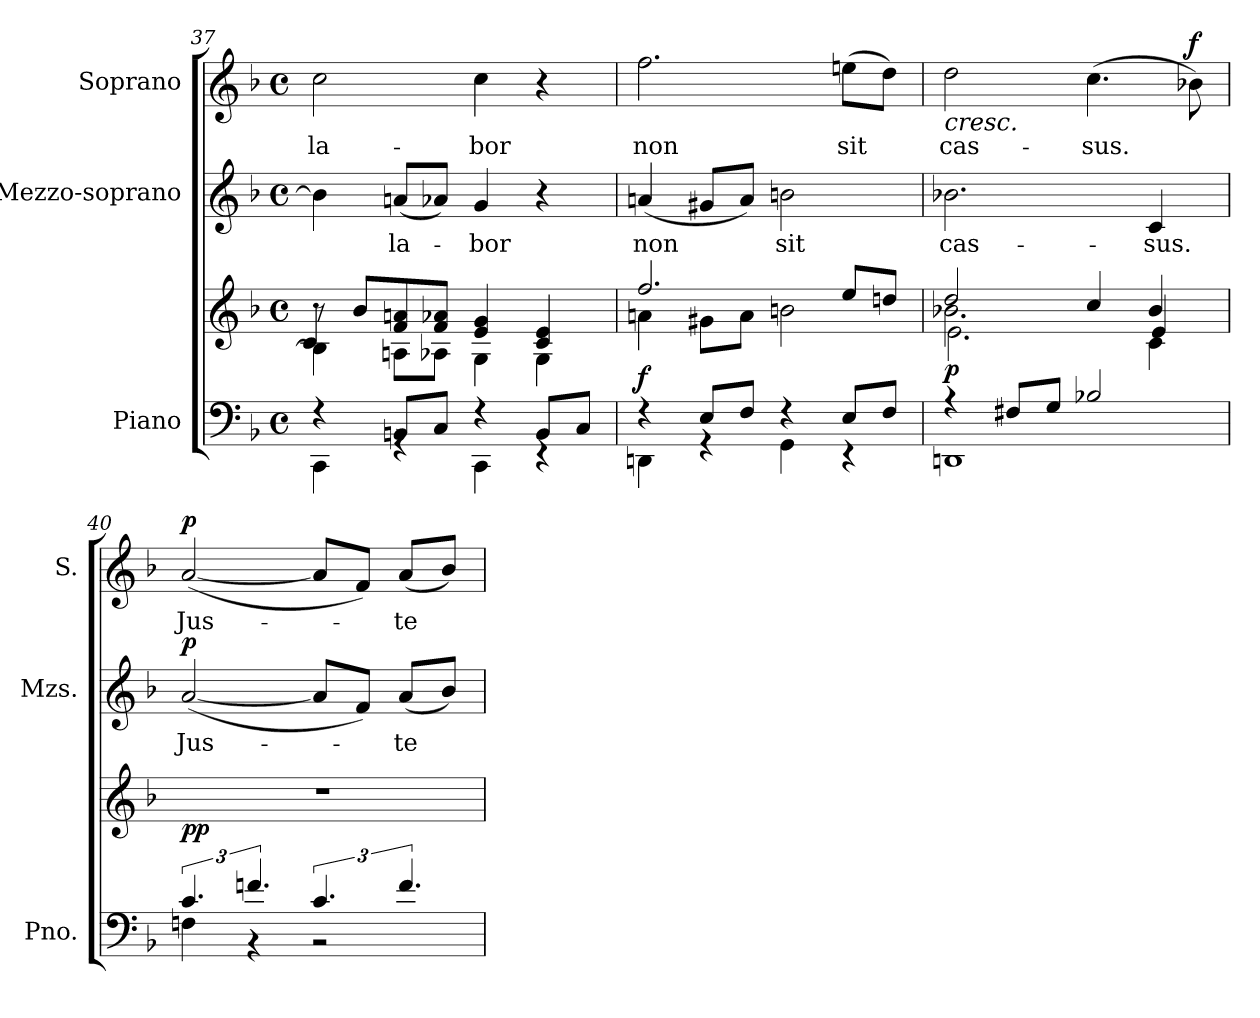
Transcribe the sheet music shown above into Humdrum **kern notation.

**kern	**kern	**dynam	**kern	**text	**dynam	**kern	**text	**dynam
*part3	*part3	*part3	*part2	*part2	*part2	*part1	*part1	*part1
*staff4	*staff3	*staff3/4	*staff2	*staff2	*staff2	*staff1	*staff1	*staff1
*I"Piano	*	*	*I"Mezzo-soprano	*	*	*I"Soprano	*	*
*I'Pno.	*	*	*I'Mzs.	*	*	*I'S.	*	*
!!LO:LB:g=z
*clefF4	*clefG2	*	*clefG2	*	*	*clefG2	*	*
*k[b-]	*k[b-]	*	*k[b-]	*	*	*k[b-]	*	*
*M4/4	*M4/4	*	*M4/4	*	*	*M4/4	*	*
*met(c)	*met(c)	*	*met(c)	*	*	*met(c)	*	*
=37	=37	=37	=37	=37	=37	=37	=37	=37
*^	*^	*	*	*	*	*	*	*
*	*	*	*^	*	*	*	*	*	*	*
4r	4CC\	8r	4B-\]	4c/	.	4b-\]	.	.	2cc\	la-	.
.	.	8b-/L	.	.	.	.	.	.	.	.	.
8BBn/L	4rGG	8f/ 8an/	8An\L	2.ryy	.	(8an/L	la-	.	.	.	.
8C/J	.	8f/ 8a-X/J	8A-X\J	.	.	8a-X/J)	.	.	.	.	.
4r	4CC\	4e/ 4g/	4G\	.	.	4g/	-bor	.	4cc\	-bor	.
8BB/L	4rEE	4c/ 4e/	4G\	.	.	4r	.	.	4r	.	.
8C/J	.	.	.	.	.	.	.	.	.	.	.
*	*	*	*v	*v	*	*	*	*	*	*	*
=38	=38	=38	=38	=38	=38	=38	=38	=38	=38	=38
!	!	!	!	!LO:DY:a=2	!	!	!	!	!	!
4r	4DDn\	2.ff/	4an\	f	(4an/	non	.	2.ff\	non	.
8E/L	4rGG	.	8g#X\L	.	8g#X/L	.	.	.	.	.
8F/J	.	.	8a\J	.	8a/J)	.	.	.	.	.
4r	4GG\	.	2bn\	.	2bn\	sit	.	.	.	.
8E/L	4rEE	8ee/L	.	.	.	.	.	(8een\L	sit	.
8F/J	.	8ddn/J	.	.	.	.	.	8dd\J)	.	.
=39	=39	=39	=39	=39	=39	=39	=39	=39	=39	=39
*	*	*	*^	*	*	*	*	*	*	*
!	!	!	!	!	!LO:DY:a=2	!	!	!	!	!	!LO:HP:b
4r	1DDn	2dd/	2.b-X\	2.e\	p	2.b-X\	cas-	.	2dd\	cas-	<
8F#X/L	.	.	.	.	.	.	.	.	.	.	.
8G/J	.	.	.	.	.	.	.	.	.	.	.
2B-X/	.	4cc/	.	.	.	.	.	.	(4.cc\	-sus.	.
.	.	4b-/	4e/	4c\	.	4c/	-sus.	.	.	.	.
!	!	!	!	!	!	!	!	!	!	!	!LO:DY:a
.	.	.	.	.	.	.	.	.	8b-X\)	.	f
*v	*v	*	*	*	*	*	*	*	*	*	*
*	*v	*v	*v	*	*	*	*	*	*	*
.	.	.	.	.	.	.	.	[
=40	=40	=40	=40	=40	=40	=40	=40	=40
*^	*	*	*	*	*	*	*	*
!	!	!	!LO:DY:b	!	!	!LO:DY:a	!	!	!LO:DY:a
6.c/	4Fn\	1r	pp	([2a/	Jus-	p	([2a/	Jus-	p
6.fn/	4r	.	.	.	.	.	.	.	.
6.c/	2r	.	.	8a/L]	.	.	8a/L]	.	.
.	.	.	.	8f/J)	.	.	8f/J)	.	.
6.f/	.	.	.	(8a/L	-te	.	(8a/L	-te	.
.	.	.	.	8b-/J)	.	.	8b-/J)	.	.
*v	*v	*	*	*	*	*	*	*	*
=	=	=	=	=	=	=	=	=
*-	*-	*-	*-	*-	*-	*-	*-	*-
